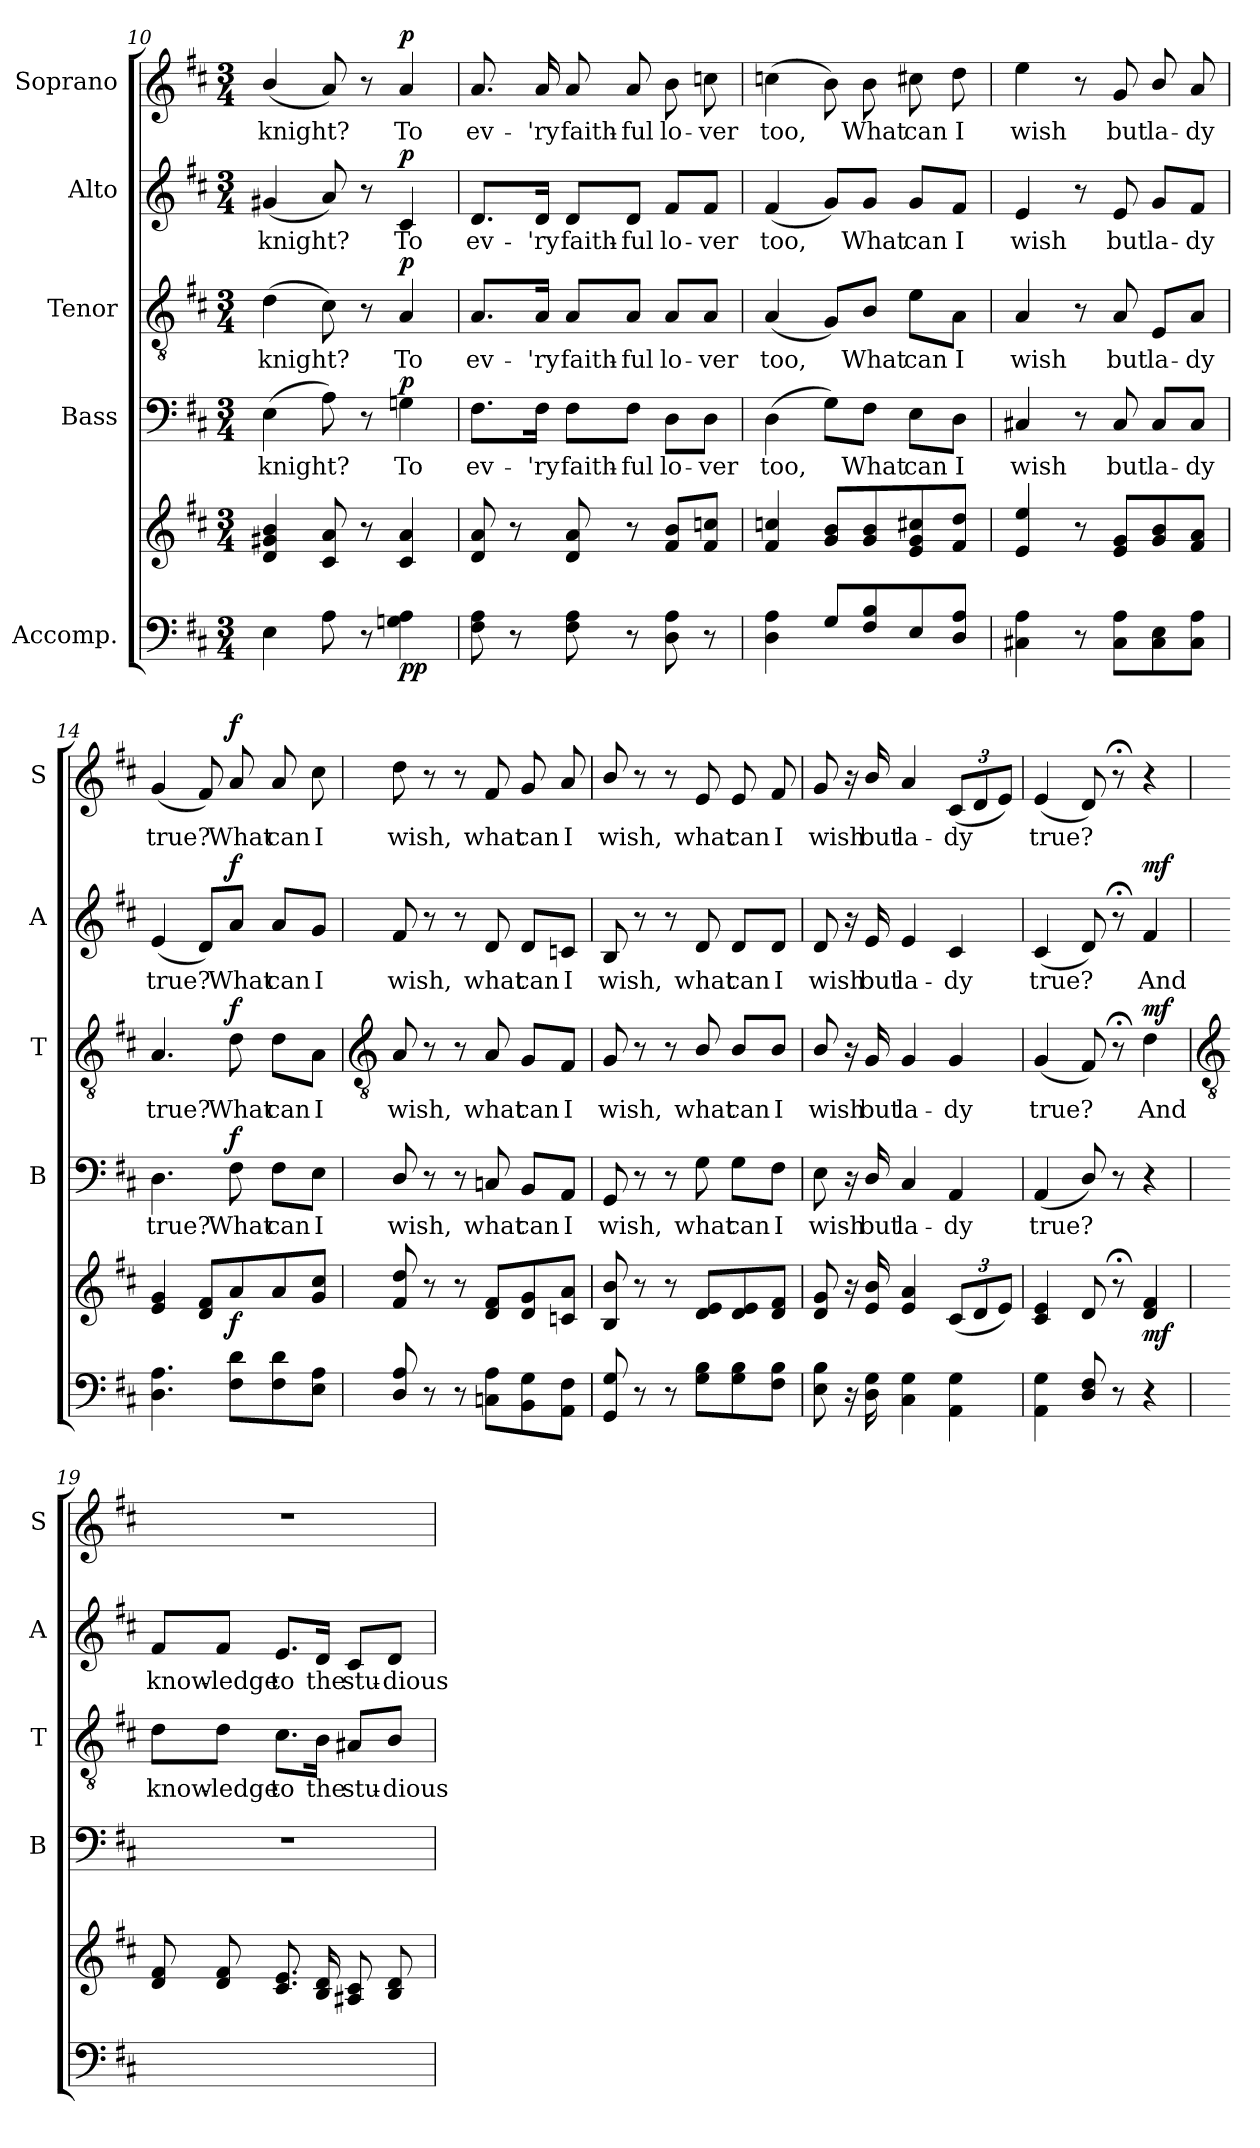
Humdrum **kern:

**kern	**kern	**dynam	**kern	**text	**dynam	**kern	**text	**dynam	**kern	**text	**dynam	**kern	**text	**dynam
*part5	*part5	*part5	*part4	*part4	*part4	*part3	*part3	*part3	*part2	*part2	*part2	*part1	*part1	*part1
*staff6	*staff5	*staff5/6	*staff4	*staff4	*staff4	*staff3	*staff3	*staff3	*staff2	*staff2	*staff2	*staff1	*staff1	*staff1
*I"Accomp.	*	*	*I"Bass	*	*	*I"Tenor	*	*	*I"Alto	*	*	*I"Soprano	*	*
*	*	*	*I'B	*	*	*I'T	*	*	*I'A	*	*	*I'S	*	*
!!LO:LB:g=z
*clefF4	*clefG2	*	*clefF4	*	*	*clefGv2	*	*	*clefG2	*	*	*clefG2	*	*
*k[f#c#]	*k[f#c#]	*	*k[f#c#]	*	*	*k[f#c#]	*	*	*k[f#c#]	*	*	*k[f#c#]	*	*
*D:	*D:	*	*D:	*	*	*D:	*	*	*D:	*	*	*D:	*	*
*M3/4	*M3/4	*	*M3/4	*	*	*M3/4	*	*	*M3/4	*	*	*M3/4	*	*
=10	=10	=10	=10	=10	=10	=10	=10	=10	=10	=10	=10	=10	=10	=10
!	!	!	!	!LO:LY:b	!	!	!LO:LY:b	!	!	!LO:LY:b	!	!	!LO:LY:b	!
4E	4d/ 4g#X/ 4b/	.	(>4E	knight?	.	(>4d	knight?	.	(<4g#X	knight?	.	(<4b/	knight?	.
8A	8c# 8a	.	8A)	.	.	8c#)	.	.	8a)	.	.	8a)	.	.
8r	8r	.	8r	.	.	8r	.	.	8r	.	.	8r	.	.
!	!	!LO:DY:b=2	!	!LO:LY:b	!	!	!LO:LY:b	!	!	!LO:LY:b	!	!	!LO:LY:b	!
!	!	!LO:DY:n=1:b	!	!	!LO:DY:b	!	!	!LO:DY:b	!	!	!LO:DY:b	!	!	!LO:DY:b
4Gn 4A	4c# 4a	p p	4Gn	To	p	4A	To	p	4c#	To	p	4a	To	p
=11	=11	=11	=11	=11	=11	=11	=11	=11	=11	=11	=11	=11	=11	=11
!	!	!	!	!LO:LY:b	!	!	!LO:LY:b	!	!	!LO:LY:b	!	!	!LO:LY:b	!
8F# 8A	8d 8a	.	8.F#\L	ev-	.	8.A/L	ev-	.	8.d/L	ev-	.	8.a	ev-	.
8r	8r	.	.	.	.	.	.	.	.	.	.	.	.	.
!	!	!	!	!LO:LY:b	!	!	!LO:LY:b	!	!	!LO:LY:b	!	!	!LO:LY:b	!
.	.	.	16F#\Jk	-'ry	.	16A/Jk	-'ry	.	16d/Jk	-'ry	.	16a	-'ry	.
!	!	!	!	!LO:LY:b	!	!	!LO:LY:b	!	!	!LO:LY:b	!	!	!LO:LY:b	!
8F# 8A	8d 8a	.	8F#\L	faith-	.	8A/L	faith-	.	8d/L	faith-	.	8a	faith-	.
!	!	!	!	!LO:LY:b	!	!	!LO:LY:b	!	!	!LO:LY:b	!	!	!LO:LY:b	!
8r	8r	.	8F#\J	-ful	.	8A/J	-ful	.	8d/J	-ful	.	8a	-ful	.
!	!	!	!	!LO:LY:b	!	!	!LO:LY:b	!	!	!LO:LY:b	!	!	!LO:LY:b	!
8D 8A	8f# 8bL	.	8D\L	lo-	.	8A/L	lo-	.	8f#/L	lo-	.	8b	lo-	.
!	!	!	!	!LO:LY:b	!	!	!LO:LY:b	!	!	!LO:LY:b	!	!	!LO:LY:b	!
8r	8f# 8ccnJ	.	8D\J	-ver	.	8A/J	-ver	.	8f#/J	-ver	.	8ccn	-ver	.
=12	=12	=12	=12	=12	=12	=12	=12	=12	=12	=12	=12	=12	=12	=12
!	!	!	!	!LO:LY:b	!	!	!LO:LY:b	!	!	!LO:LY:b	!	!	!LO:LY:b	!
4D 4A	4f# 4ccn	.	(>4D	too,	.	(<4A	too,	.	(<4f#	too,	.	(>4ccn	too,	.
8GL	8g 8bL	.	8G\L)	.	.	8G/L)	.	.	8g/L)	.	.	8b)	.	.
!	!	!	!	!LO:LY:b	!	!	!LO:LY:b	!	!	!LO:LY:b	!	!	!LO:LY:b	!
8F# 8B	8g 8b	.	8F#\J	What	.	8B/J	What	.	8g/J	What	.	8b	What	.
!	!	!	!	!LO:LY:b	!	!	!LO:LY:b	!	!	!LO:LY:b	!	!	!LO:LY:b	!
8E	8e 8g 8cc#X	.	8E\L	can	.	8e\L	can	.	8g/L	can	.	8cc#X	can	.
!	!	!	!	!LO:LY:b	!	!	!LO:LY:b	!	!	!LO:LY:b	!	!	!LO:LY:b	!
8D/ 8A/J	8f# 8ddJ	.	8D\J	I	.	8A\J	I	.	8f#/J	I	.	8dd	I	.
=13	=13	=13	=13	=13	=13	=13	=13	=13	=13	=13	=13	=13	=13	=13
!	!	!	!	!LO:LY:b	!	!	!LO:LY:b	!	!	!LO:LY:b	!	!	!LO:LY:b	!
4C#X 4A	4e 4ee	.	4C#X	wish	.	4A	wish	.	4e	wish	.	4ee	wish	.
8r	8r	.	8r	.	.	8r	.	.	8r	.	.	8r	.	.
!	!	!	!	!LO:LY:b	!	!	!LO:LY:b	!	!	!LO:LY:b	!	!	!LO:LY:b	!
8C# 8AL	8e 8gL	.	8C#	but	.	8A	but	.	8e	but	.	8g	but	.
!	!	!	!	!LO:LY:b	!	!	!LO:LY:b	!	!	!LO:LY:b	!	!	!LO:LY:b	!
8C# 8E	8g/ 8b/	.	8C#/L	la-	.	8E/L	la-	.	8g/L	la-	.	8b/	la-	.
!	!	!	!	!LO:LY:b	!	!	!LO:LY:b	!	!	!LO:LY:b	!	!	!LO:LY:b	!
8C# 8AJ	8f# 8aJ	.	8C#/J	-dy	.	8A/J	-dy	.	8f#/J	-dy	.	8a	-dy	.
=14	=14	=14	=14	=14	=14	=14	=14	=14	=14	=14	=14	=14	=14	=14
!	!	!	!	!LO:LY:b	!	!	!LO:LY:b	!	!	!LO:LY:b	!	!	!LO:LY:b	!
4.D 4.A	4e 4g	.	4.D	true?	.	4.A	true?	.	(<4e	true?	.	(<4g	true?	.
.	8d 8f#L	.	.	.	.	.	.	.	8d/L)	.	.	8f#)	.	.
!	!	!LO:DY:b	!	!LO:LY:b	!LO:DY:b	!	!LO:LY:b	!LO:DY:b	!	!LO:LY:b	!LO:DY:b	!	!LO:LY:b	!LO:DY:b
8F# 8dL	8a	f	8F#	What	f	8d	What	f	8a/J	What	f	8a	What	f
!	!	!	!	!LO:LY:b	!	!	!LO:LY:b	!	!	!LO:LY:b	!	!	!LO:LY:b	!
8F# 8d	8a	.	8F#\L	can	.	8d\L	can	.	8a/L	can	.	8a	can	.
!	!	!	!	!LO:LY:b	!	!	!LO:LY:b	!	!	!LO:LY:b	!	!	!LO:LY:b	!
8E 8AJ	8g 8cc#J	.	8E\J	I	.	8A\J	I	.	8g/J	I	.	8cc#	I	.
!!LO:LB:g=z
=15	=15	=15	=15	=15	=15	=15	=15	=15	=15	=15	=15	=15	=15	=15
*	*	*	*	*	*	*clefGv2	*	*	*	*	*	*	*	*
!	!	!	!	!LO:LY:b	!	!	!LO:LY:b	!	!	!LO:LY:b	!	!	!LO:LY:b	!
8D/ 8A/	8f# 8dd	.	8D/	wish,	.	8A	wish,	.	8f#	wish,	.	8dd	wish,	.
8r	8r	.	8r	.	.	8r	.	.	8r	.	.	8r	.	.
8r	8r	.	8r	.	.	8r	.	.	8r	.	.	8r	.	.
!	!	!	!	!LO:LY:b	!	!	!LO:LY:b	!	!	!LO:LY:b	!	!	!LO:LY:b	!
8Cn 8AL	8d 8f#L	.	8Cn	what	.	8A	what	.	8d	what	.	8f#	what	.
!	!	!	!	!LO:LY:b	!	!	!LO:LY:b	!	!	!LO:LY:b	!	!	!LO:LY:b	!
8BB 8G	8d 8g	.	8BB/L	can	.	8G/L	can	.	8d/L	can	.	8g	can	.
!	!	!	!	!LO:LY:b	!	!	!LO:LY:b	!	!	!LO:LY:b	!	!	!LO:LY:b	!
8AA 8F#J	8cn 8aJ	.	8AA/J	I	.	8F#/J	I	.	8cn/J	I	.	8a	I	.
=16	=16	=16	=16	=16	=16	=16	=16	=16	=16	=16	=16	=16	=16	=16
!	!	!	!	!LO:LY:b	!	!	!LO:LY:b	!	!	!LO:LY:b	!	!	!LO:LY:b	!
8GG 8G	8B/ 8b/	.	8GG	wish,	.	8G	wish,	.	8B	wish,	.	8b/	wish,	.
8r	8r	.	8r	.	.	8r	.	.	8r	.	.	8r	.	.
8r	8r	.	8r	.	.	8r	.	.	8r	.	.	8r	.	.
!	!	!	!	!LO:LY:b	!	!	!LO:LY:b	!	!	!LO:LY:b	!	!	!LO:LY:b	!
8G 8BL	8d 8eL	.	8G	what	.	8B/	what	.	8d	what	.	8e	what	.
!	!	!	!	!LO:LY:b	!	!	!LO:LY:b	!	!	!LO:LY:b	!	!	!LO:LY:b	!
8G 8B	8d 8e	.	8G\L	can	.	8B/L	can	.	8d/L	can	.	8e	can	.
!	!	!	!	!LO:LY:b	!	!	!LO:LY:b	!	!	!LO:LY:b	!	!	!LO:LY:b	!
8F# 8BJ	8d 8f#J	.	8F#\J	I	.	8B/J	I	.	8d/J	I	.	8f#	I	.
=17	=17	=17	=17	=17	=17	=17	=17	=17	=17	=17	=17	=17	=17	=17
!	!	!	!	!LO:LY:b	!	!	!LO:LY:b	!	!	!LO:LY:b	!	!	!LO:LY:b	!
8E 8B	8d 8g	.	8E	wish	.	8B/	wish	.	8d	wish	.	8g	wish	.
16r	16r	.	16r	.	.	16r	.	.	16r	.	.	16r	.	.
!	!	!	!	!LO:LY:b	!	!	!LO:LY:b	!	!	!LO:LY:b	!	!	!LO:LY:b	!
16D\ 16G\	16e/ 16b/	.	16D/	but	.	16G	but	.	16e	but	.	16b/	but	.
!	!	!	!	!LO:LY:b	!	!	!LO:LY:b	!	!	!LO:LY:b	!	!	!LO:LY:b	!
4C# 4G	4e 4a	.	4C#	la-	.	4G	la-	.	4e	la-	.	4a	la-	.
!	!	!	!	!LO:LY:b	!	!	!LO:LY:b	!	!	!LO:LY:b	!	!	!LO:LY:b	!
4AA 4G	(<12c#L	.	4AA	-dy	.	4G	-dy	.	4c#	-dy	.	(<12c#L	-dy	.
.	12d	.	.	.	.	.	.	.	.	.	.	12d	.	.
.	12eJ)	.	.	.	.	.	.	.	.	.	.	12eJ)	.	.
=18	=18	=18	=18	=18	=18	=18	=18	=18	=18	=18	=18	=18	=18	=18
!	!	!	!	!LO:LY:b	!	!	!LO:LY:b	!	!	!LO:LY:b	!	!	!LO:LY:b	!
4AA 4G	4c# 4e	.	(<4AA	true?	.	(<4G	true?	.	(<4c#	true?	.	(<4e	true?	.
8D/ 8F#/	8d	.	8D/)	.	.	8F#)	.	.	8d)	.	.	8d)	.	.
8r	8r;<	.	8r	.	.	8r;<	.	.	8r;<	.	.	8r;<	.	.
!	!	!LO:DY:b	!	!	!	!	!LO:LY:b	!LO:DY:b	!	!LO:LY:b	!LO:DY:b	!	!	!
4r	4d 4f#	mf	4r	.	.	4d	And	mf	4f#	And	mf	4r	.	.
!!LO:LB:g=z
=19	=19	=19	=19	=19	=19	=19	=19	=19	=19	=19	=19	=19	=19	=19
*	*	*	*	*	*	*clefGv2	*	*	*	*	*	*	*	*
!LO:N:vis=1	!	!	!LO:N:vis=1	!	!	!	!LO:LY:b	!	!	!LO:LY:b	!	!LO:N:vis=1	!	!
2.ryy	8d 8f#L	.	2.r	.	.	8d\L	know-	.	8f#/L	know-	.	2.r	.	.
!	!	!	!	!	!	!	!LO:LY:b	!	!	!LO:LY:b	!	!	!	!
.	8d 8f#	.	.	.	.	8d\J	-ledge	.	8f#/J	-ledge	.	.	.	.
!	!	!	!	!	!	!	!LO:LY:b	!	!	!LO:LY:b	!	!	!	!
.	8.c# 8.e	.	.	.	.	8.c#\L	to	.	8.e/L	to	.	.	.	.
!	!	!	!	!	!	!	!LO:LY:b	!	!	!LO:LY:b	!	!	!	!
.	16B 16dL	.	.	.	.	16B\Jk	the	.	16d/Jk	the	.	.	.	.
!	!	!	!	!	!	!	!LO:LY:b	!	!	!LO:LY:b	!	!	!	!
.	8A#X 8c#	.	.	.	.	8A#X/L	stu-	.	8c#/L	stu-	.	.	.	.
!	!	!	!	!	!	!	!LO:LY:b	!	!	!LO:LY:b	!	!	!	!
.	8B 8dJ	.	.	.	.	8B/J	-dious	.	8d/J	-dious	.	.	.	.
=	=	=	=	=	=	=	=	=	=	=	=	=	=	=
*-	*-	*-	*-	*-	*-	*-	*-	*-	*-	*-	*-	*-	*-	*-
